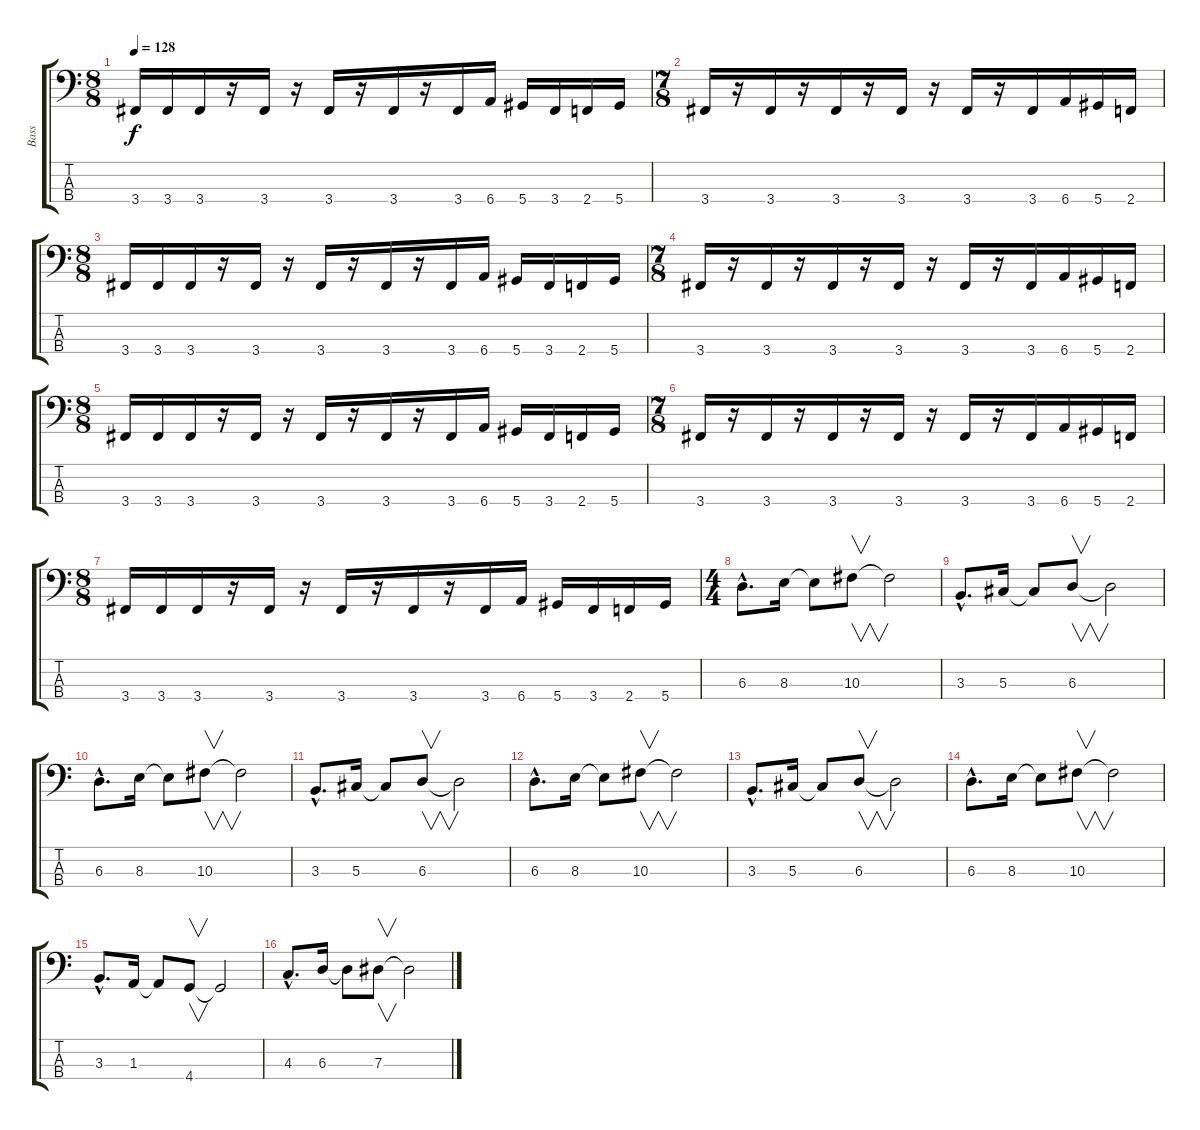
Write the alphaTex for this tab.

\track ("Bass" "Bass") {instrument electricbassfinger}
\staff {score tabs}
\tuning (Gb2 Db2 Ab1 Eb1) {hide}
\ts (8 8)
\tempo 128
\clef f4
\ks c
3.4.16{dy f} 3.4.16 3.4.16 r.16 3.4.16 r.16 3.4.16 r.16 3.4.16 r.16 3.4.16 6.4.16 5.4.16 3.4.16 2.4.16 5.4.16 |
\ts (7 8)
3.4.16 r.16 3.4.16 r.16 3.4.16 r.16 3.4.16 r.16 3.4.16 r.16 3.4.16 6.4.16 5.4.16 2.4.16 |
\ts (8 8)
3.4.16 3.4.16 3.4.16 r.16 3.4.16 r.16 3.4.16 r.16 3.4.16 r.16 3.4.16 6.4.16 5.4.16 3.4.16 2.4.16 5.4.16 |
\ts (7 8)
3.4.16 r.16 3.4.16 r.16 3.4.16 r.16 3.4.16 r.16 3.4.16 r.16 3.4.16 6.4.16 5.4.16 2.4.16 |
\ts (8 8)
3.4.16 3.4.16 3.4.16 r.16 3.4.16 r.16 3.4.16 r.16 3.4.16 r.16 3.4.16 6.4.16 5.4.16 3.4.16 2.4.16 5.4.16 |
\ts (7 8)
3.4.16 r.16 3.4.16 r.16 3.4.16 r.16 3.4.16 r.16 3.4.16 r.16 3.4.16 6.4.16 5.4.16 2.4.16 |
\ts (8 8)
3.4.16 3.4.16 3.4.16 r.16 3.4.16 r.16 3.4.16 r.16 3.4.16 r.16 3.4.16 6.4.16 5.4.16 3.4.16 2.4.16 5.4.16 |
\ts (4 4)
6.3{hac}.8{d} 8.3.16 8.3{t}.8 10.3.8{v} 10.3{t}.2 |
3.3{hac}.8{d} 5.3.16 5.3{t}.8 6.3.8{v} 6.3{t}.2 |
6.3{hac}.8{d} 8.3.16 8.3{t}.8 10.3.8{v} 10.3{t}.2 |
3.3{hac}.8{d} 5.3.16 5.3{t}.8 6.3.8{v} 6.3{t}.2 |
6.3{hac}.8{d} 8.3.16 8.3{t}.8 10.3.8{v} 10.3{t}.2 |
3.3{hac}.8{d} 5.3.16 5.3{t}.8 6.3.8{v} 6.3{t}.2 |
6.3{hac}.8{d} 8.3.16 8.3{t}.8 10.3.8{v} 10.3{t}.2 |
3.3{hac}.8{d} 1.3.16 1.3{t}.8 4.4.8{v} 4.4{t}.2 |
4.3{hac}.8{d} 6.3.16 6.3{t}.8 7.3.8{v} 7.3{t}.2
